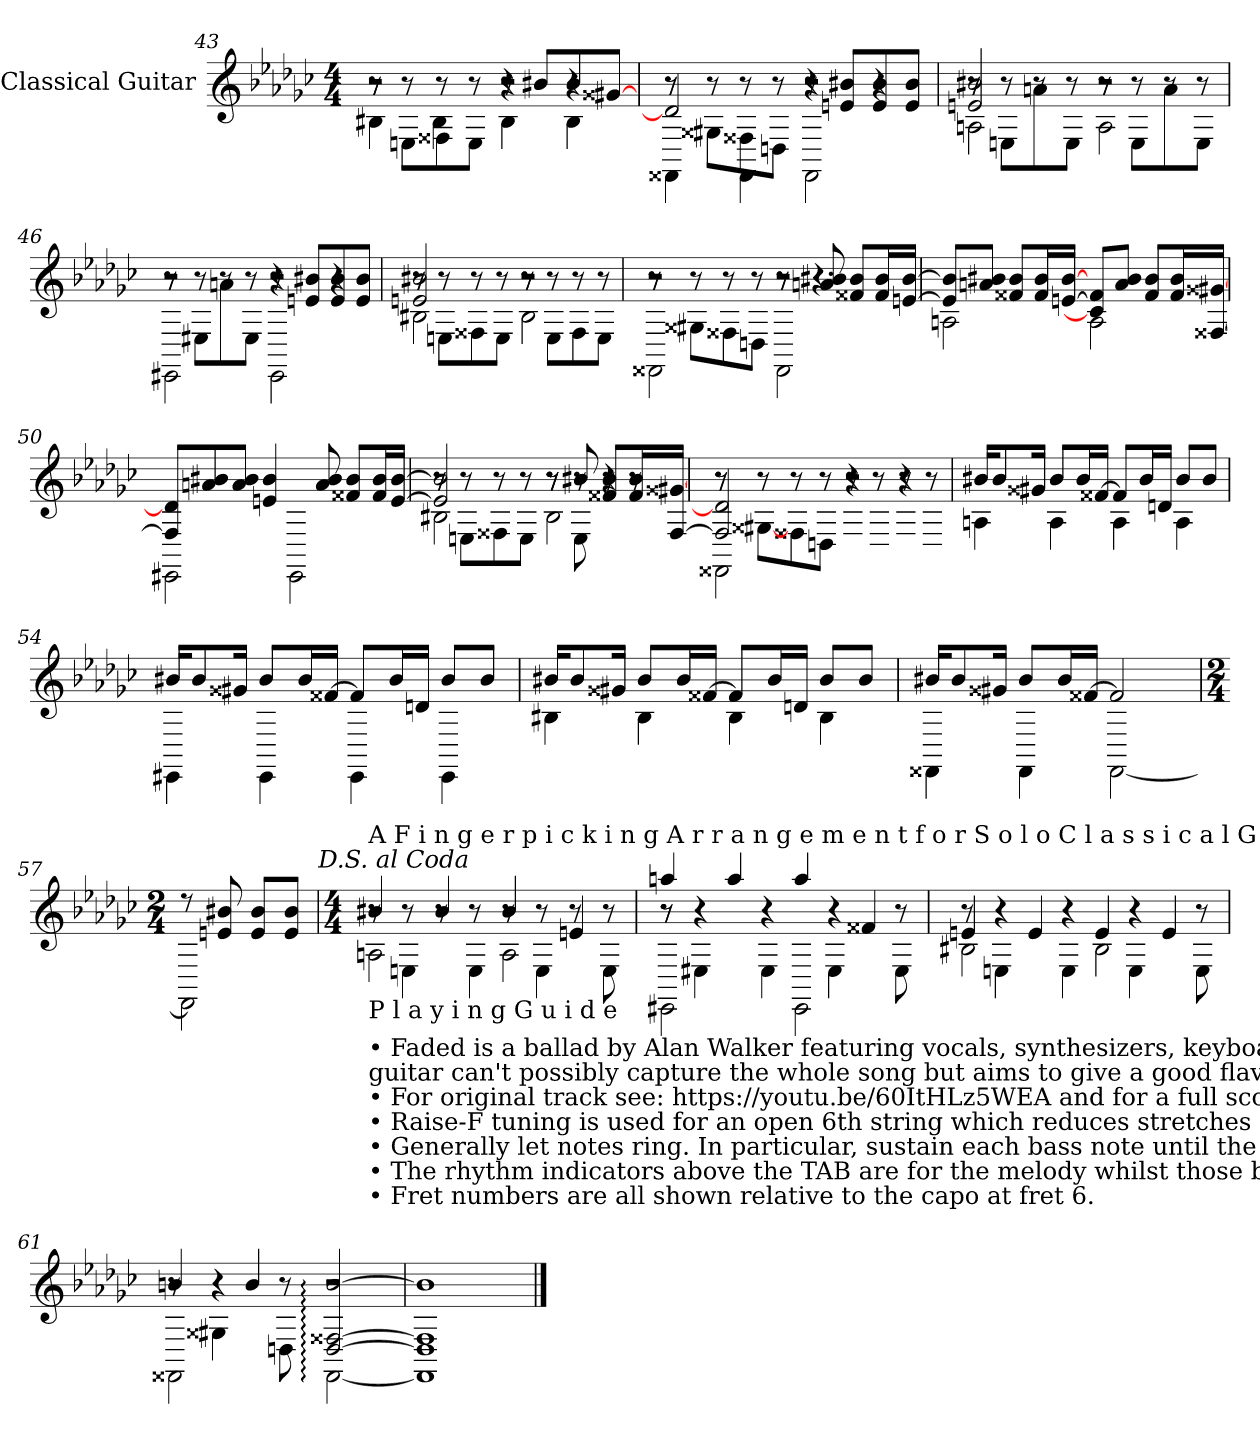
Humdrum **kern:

**kern
*part1
*staff1
*I"Classical Guitar
*I'Guitar
*
*ITrd-3c-6
*k[]
*M4/4
=43
*^
*	*^
*	*	*^
2r	8r	8r	4e##X\
.	8A#X\L	8r	.
.	8B##X\	8r	4e##\
.	8A#\J	8r	.
8r	2r	4r	4e##\
8ee##X/L	.	.	.
8ee##/	.	4r	4e##\
[8g###X/J	.	.	.
=44	=44	=44	=44
2g#/]	8r	8r	4BB##X\
.	8G###X\L	8r	.
.	8B##X\	8r	4BB##\
.	8G#\J	8r	.
8r	2r	4r	2BB##\
8ee##X/ 8a#X/L	.	.	.
8ee##/ 8a#/	.	4r	.
8ee##/ 8a#/J	.	.	.
!!LO:PB:g=z	!!	!!	!!
=45	=45	=45	=45
2ee##X/ 2a#X/	8r	8r	2d#X\
.	8A#X\L	8r	.
.	8dd#X\	8r	.
.	8A#\J	8r	.
2r	8r	8r	2d#\
.	8A#\L	8r	.
.	8dd#\	8r	.
.	8A#\J	8r	.
=46	=46	=46	=46
2r	8r	8r	2AA##\
.	8A##\L	8r	.
.	8dd#X\	8r	.
.	8A##\J	8r	.
8r	2r	4r	2AA##\
8ee##X/ 8a#X/L	.	.	.
8ee##/ 8a#/	.	4r	.
8ee##/ 8a#/J	.	.	.
=47	=47	=47	=47
2ee##X/ 2a#X/	8r	8r	2e##X\
.	8A#X\L	8r	.
.	8B##X\	8r	.
.	8A#\J	8r	.
2r	8r	8r	2e##\
.	8A#\L	8r	.
.	8B##\	8r	.
.	8A#\J	8r	.
=48	=48	=48	=48
2r	8r	8r	2BB##X\
.	8G###X\L	8r	.
.	8B##X\	8r	.
.	8G#\J	8r	.
8r	2r	8r	2BB##\
8dd#X/ 8ee##X/	.	4.r	.
8ee##/ 8b##X/L	.	.	.
16ee##/ 16b##/L	.	.	.
[16ee##/ [16a#X/JJ	.	.	.
*	*v	*v	*v
!!LO:LB:g=z
=49	=49
8ee##/] 8a#/]L	2d#X\
8dd#X/ 8ee##X/J	.
8ee##/ 8b##X/L	.
16ee##/ 16b##/L	.
[16ee##/ [16a#X/JJ	.
8f#/] 8b-/]L	2d#\
8dd#/ 8ee##/J	.
8ee##/ 8b##/L	.
16ee##/ 16b##/L	.
[16B##X/ [16g###X/JJ	.
=50	=50
8B##/] 8g#/]L	2AA##\
8dd#X/ 8ee##X/	.
8dd#/ 8ee##/J	.
4ee##/ 4a#X/	.
.	2AA##\
8dd#/ 8ee##/	.
8ee##/ 8b##X/L	.
16ee##/ 16b##/L	.
[16ee##/ [16a#/JJ	.
=51	=51
*^	*^
2ee##/] 2a#/]	8r	8r	2e##X\
.	8A#X\L	8r	.
.	8B##X\	8r	.
.	8A#\J	8r	.
8r	8r	8r	2e##\
8ee##X/	8A#\	8r	.
8ee##/ 8b##X/L	4r	8r	.
16ee##/ 16b##/L	.	8r	.
[16B##/ [16g###X/JJ	.	.	.
=52	=52	=52	=52
2B##/] 2g#/]	8r	8r	2BB##X\
.	[8G###X\L	8r	.
.	8G#\yy] [8B##X\	8r	.
.	[8G#\ 8cc#\yy]J	8r	.
2r	8G#\yy] [8B##\L	8r	4r
.	[8G#\ 8cc#\yy]	8r	.
.	8G#\yy] [8B##\	8r	4r
.	8G#\ 8cc#\yy]J	8r	.
*	*v	*v	*v
!!LO:LB:g=z
=53	=53
16ee##X/KL	4d#X\
8ee##/	.
16g###X/Jk	.
8ee##/L	4d#\
16ee##/L	.
[16b##X/JJ	.
8b##/L]	4d#\
16ee##/L	.
16g#/JJ	.
8ee##/L	4d#\
8ee##/J	.
=54	=54
16ee##X/KL	4AA##\
8ee##/	.
16g###X/Jk	.
8ee##/L	4AA##\
16ee##/L	.
[16b##X/JJ	.
8b##/L]	4AA##\
16ee##/L	.
16g#/JJ	.
8ee##/L	4AA##\
8ee##/J	.
=55	=55
16ee##X/KL	4e##X\
8ee##/	.
16g###X/Jk	.
8ee##/L	4e##\
16ee##/L	.
[16b##X/JJ	.
8b##/L]	4e##\
16ee##/L	.
16g#/JJ	.
8ee##/L	4e##\
8ee##/J	.
=56	=56
16ee##X/KL	4BB##X\
8ee##/	.
16g###X/Jk	.
8ee##/L	4BB##\
16ee##/L	.
[16b##X/JJ	.
2b##/]	[2BB##\
!!LO:LB:g=z	!!
=57	=57
*M2/4	*
8r	2BB##\]
8ee##X/ 8a#X/	.
8ee##/ 8a#/L	.
8ee##/ 8a#/J	.
*v	*v
!LO:TX:a:t=<i></i>D.S. al Coda
!!LO:LB:g=z
=58
*M4/4
*^
*	*^
*	*	*^
!LO:TX:a:t=A   F i n g e r p i c k i n g   A r r a n g e m e n t   f o r   S o l o   C l a s s i c a l   G u i t a r	!	!	!
!LO:TX:b:t=•  Faded is a ballad by Alan Walker featuring vocals, synthesizers, keyboards, bass and drums. This arrangement for	!	!	!
!LO:TX:b:t=guitar can't possibly capture the whole song but aims to give a good flavour of it.	!	!	!
!LO:TX:b:t=•  For original track see&colon;  https&colon;//youtu.be/60ItHLz5WEA  and for a full score contact your sheet music supplier.	!	!	!
!LO:TX:b:t=P l a y i n g   G u i d e	!	!	!
!LO:TX:b:t=•  Raise-F tuning is used for an open 6th string which reduces stretches and helps on a classical guitar's wider neck.	!	!	!
!LO:TX:b:t=•  Generally let notes ring. In particular, sustain each bass note until the next and sustain ties as shown in the score.	!	!	!
!LO:TX:b:t=•  The rhythm indicators above the TAB are for the melody whilst those below are for the bass.	!	!	!
!LO:TX:b:t=•  Fret numbers are all shown relative to the capo at fret 6.	!	!	!
4ee##X/	8ryy	8r	2d#X\
.	4A#X\	8r	.
4ee##/	.	8r	.
.	4A#\	8r	.
4ee##/	.	8r	2d#\
.	4A#\	8r	.
4a#X/	.	8r	.
.	8A#\	8r	.
=59	=59	=59	=59
4ddd#X/	8r	8r	2AA##\
.	4A##\	4r	.
4ddd#/	.	.	.
.	4A##\	4r	.
4ddd#/	.	.	2AA##\
.	4A##\	4r	.
4b##X/	.	.	.
.	8A##\	8r	.
=60	=60	=60	=60
4a#X/	8ryy	8r	2e##X\
.	4A#X\	4r	.
4a#/	.	.	.
.	4A#\	4r	.
4a#/	.	.	2e##\
.	4A#\	4r	.
4a#/	.	.	.
.	8A#\	8r	.
=61	=61	=61	=61
4ee#/	8ryy	8r	2BB##X\
.	4G###X\	4r	.
4ee#/	.	.	.
.	8G#\	8r	.
[2G#/: [2B##X/: [2ee#/:	2r	2r	[2BB##:\
*	*v	*v	*v
=62	=62
1G#] 1B##] 1ee#]	1BB##]
*v	*v
==
*-
